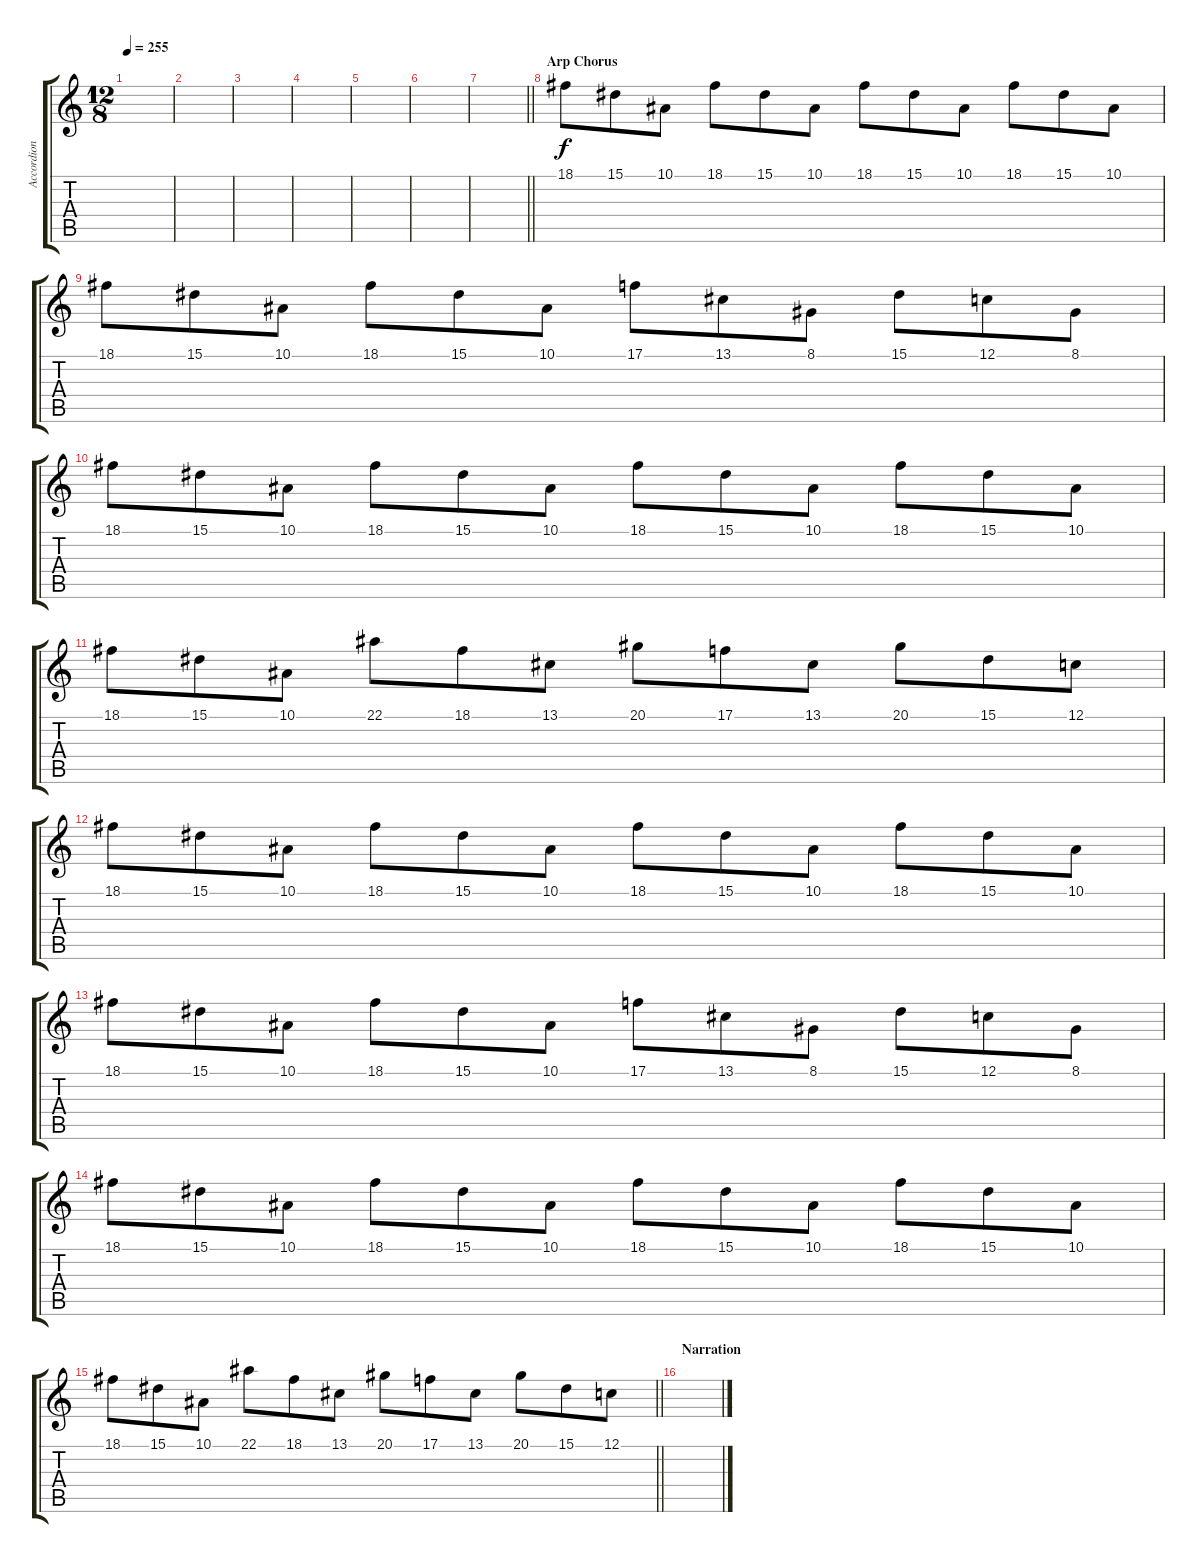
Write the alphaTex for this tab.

\track ("Accordion" "Accordion") {instrument accordion}
\staff {score tabs}
\tuning (C4 G3 Eb3 Bb2 F2 C2) {hide}
\ts (12 8)
\tempo 255
\clef g2
\ks c
|
|
|
|
|
|
\barLineRight lightlight
|
\section ("" "Arp Chorus")
18.1.8 15.1.8 10.1.8 18.1.8 15.1.8 10.1.8 18.1.8 15.1.8 10.1.8 18.1.8 15.1.8 10.1.8 |
18.1.8 15.1.8 10.1.8 18.1.8 15.1.8 10.1.8 17.1.8 13.1.8 8.1.8 15.1.8 12.1.8 8.1.8 |
18.1.8 15.1.8 10.1.8 18.1.8 15.1.8 10.1.8 18.1.8 15.1.8 10.1.8 18.1.8 15.1.8 10.1.8 |
18.1.8 15.1.8 10.1.8 22.1.8 18.1.8 13.1.8 20.1.8 17.1.8 13.1.8 20.1.8 15.1.8 12.1.8 |
18.1.8 15.1.8 10.1.8 18.1.8 15.1.8 10.1.8 18.1.8 15.1.8 10.1.8 18.1.8 15.1.8 10.1.8 |
18.1.8 15.1.8 10.1.8 18.1.8 15.1.8 10.1.8 17.1.8 13.1.8 8.1.8 15.1.8 12.1.8 8.1.8 |
18.1.8 15.1.8 10.1.8 18.1.8 15.1.8 10.1.8 18.1.8 15.1.8 10.1.8 18.1.8 15.1.8 10.1.8 |
\barLineRight lightlight
18.1.8 15.1.8 10.1.8 22.1.8 18.1.8 13.1.8 20.1.8 17.1.8 13.1.8 20.1.8 15.1.8 12.1.8 |
\section ("" "Narration")
